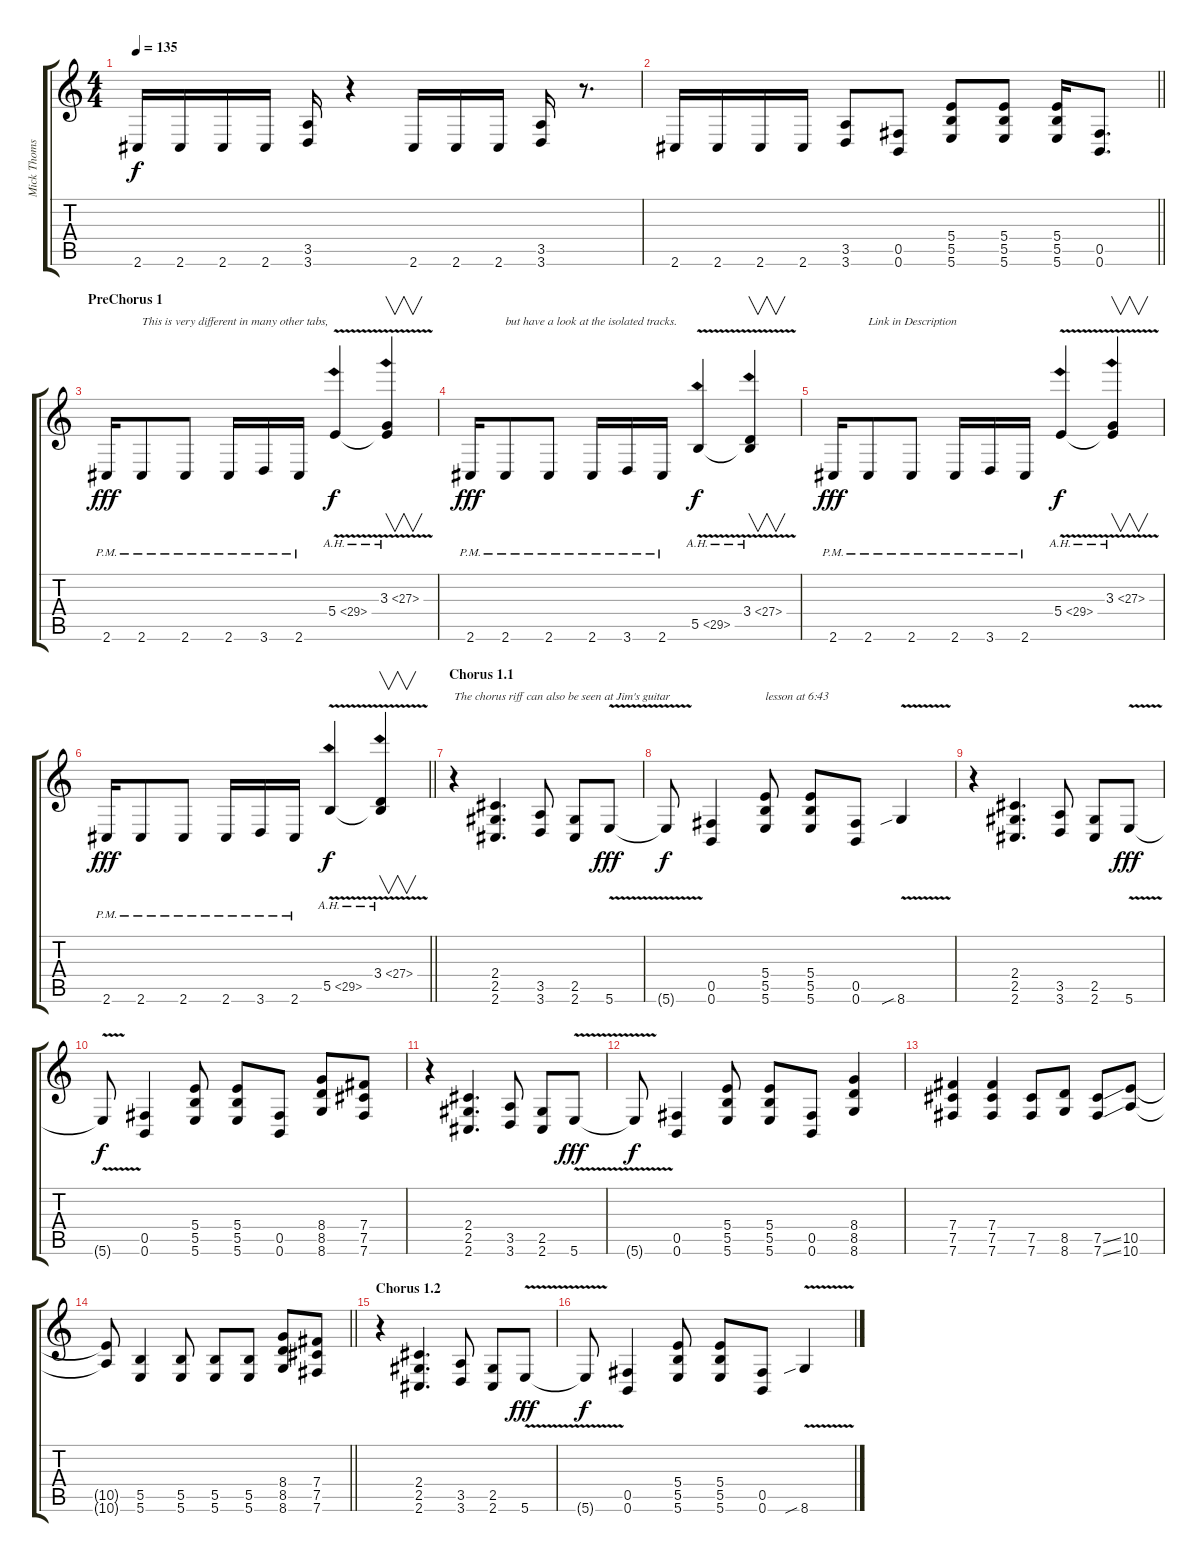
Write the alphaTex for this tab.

\track ("Mick Thomson" "Mick Thoms") {instrument distortionguitar}
\staff {score tabs}
\tuning (Db4 Ab3 E3 B2 Gb2 B1) {hide}
\ts (4 4)
\tempo 135
\clef g2
\ks c
2.6.16{dy f} 2.6.16 2.6.16 2.6.16 (3.5 3.6).16 r.4 2.6.16 2.6.16 2.6.16 (3.5 3.6).16 r.8{d} |
\barLineRight lightlight
2.6.16 2.6.16 2.6.16 2.6.16 (3.5 3.6).8 (0.5 0.6).8 (5.4 5.5 5.6).8 (5.4 5.5 5.6).8 (5.4 5.5 5.6).16 (0.5 0.6).8{d} |
\section ("" "PreChorus 1")
2.6{pm}.16{dy fff} 2.6{pm}.8{txt "This is very different in many other tabs,"} 2.6{pm}.8 2.6{pm}.16 3.6{pm}.16 2.6{pm}.16 5.4{ah 24 v}.4{dy f} (3.3{ah 24} 5.4{t}).4{v} |
2.6{pm}.16{dy fff} 2.6{pm}.8{txt "but have a look at the isolated tracks."} 2.6{pm}.8 2.6{pm}.16 3.6{pm}.16 2.6{pm}.16 5.5{ah 24 v}.4{dy f} (3.4{ah 24} 5.5{t}).4{v} |
2.6{pm}.16{dy fff} 2.6{pm}.8{txt "Link in Description"} 2.6{pm}.8 2.6{pm}.16 3.6{pm}.16 2.6{pm}.16 5.4{ah 24 v}.4{dy f} (3.3{ah 24} 5.4{t}).4{v} |
\barLineRight lightlight
2.6{pm}.16{dy fff} 2.6{pm}.8 2.6{pm}.8 2.6{pm}.16 3.6{pm}.16 2.6{pm}.16 5.5{ah 24 v}.4{dy f} (3.4{ah 24} 5.5{t}).4{v} |
\section ("" "Chorus 1.1")
r.4{txt "The chorus riff can also be seen at Jim's guitar"} (2.4 2.5 2.6).4{d} (3.5 3.6).8 (2.5 2.6).8 5.6{v}.8{dy fff} |
5.6{t}.8{dy f} (0.5 0.6).4 (5.4 5.5 5.6).8{txt "lesson at 6:43"} (5.4 5.5 5.6).8 (0.5 0.6).8 8.6{v sib}.4 |
r.4 (2.4 2.5 2.6).4{d} (3.5 3.6).8 (2.5 2.6).8 5.6{v}.8{dy fff} |
5.6{t}.8{dy f} (0.5 0.6).4 (5.4 5.5 5.6).8 (5.4 5.5 5.6).8 (0.5 0.6).8 (8.4 8.5 8.6).8 (7.4 7.5 7.6).8 |
r.4 (2.4 2.5 2.6).4{d} (3.5 3.6).8 (2.5 2.6).8 5.6{v}.8{dy fff} |
5.6{t}.8{dy f} (0.5 0.6).4 (5.4 5.5 5.6).8 (5.4 5.5 5.6).8 (0.5 0.6).8 (8.4 8.5 8.6).4 |
(7.4 7.5 7.6).4 (7.4 7.5 7.6).4 (7.5 7.6).8 (8.5 8.6).8 (7.5{ss} 7.6{ss}).8 (10.5 10.6).8 |
\barLineRight lightlight
(10.5{t} 10.6{t}).8 (5.5 5.6).4 (5.5 5.6).8 (5.5 5.6).8 (5.5 5.6).8 (8.4 8.5 8.6).8 (7.4 7.5 7.6).8 |
\section ("" "Chorus 1.2")
r.4 (2.4 2.5 2.6).4{d} (3.5 3.6).8 (2.5 2.6).8 5.6{v}.8{dy fff} |
5.6{t}.8{dy f} (0.5 0.6).4 (5.4 5.5 5.6).8 (5.4 5.5 5.6).8 (0.5 0.6).8 8.6{v sib}.4
